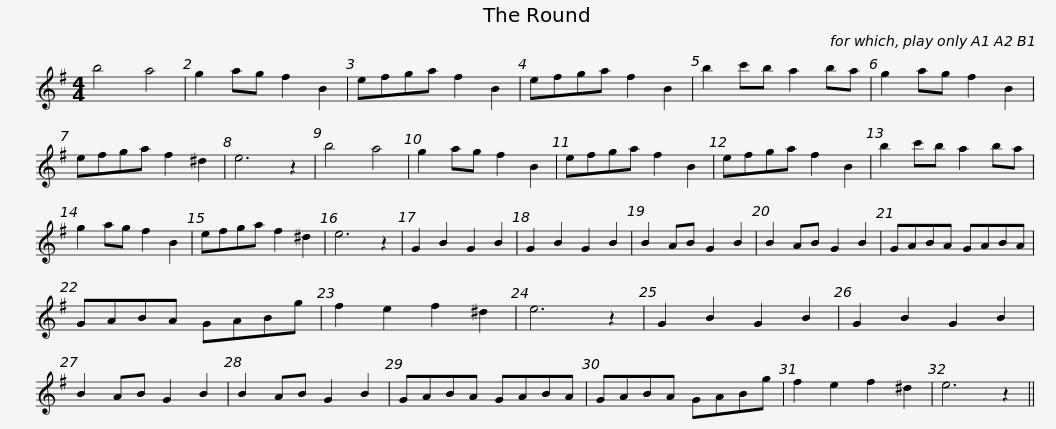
X:1
L:1/8
M:4/4
I:linebreak $
K:Emin
V:1 treble
V:1
 b4 a4 | g2 ag f2 B2 | efga f2 B2 | efga f2 B2 | b2 c'b a2 ba | %5
 g2 ag f2 B2 | efga f2 ^d2 |$ e6 z2 | b4 a4 | g2 ag f2 B2 | %10
 efga f2 B2 | efga f2 B2 | b2 c'b a2 ba | g2 ag f2 B2 | efga f2 ^d2 |$ %15
 e6 z2 | G2 B2 G2 B2 | G2 B2 G2 B2 | B2 AB G2 B2 | B2 AB G2 B2 | %20
 GABA GABA | GABA GABg | f2 e2 f2 ^d2 |$ e6 z2 | G2 B2 G2 B2 | %25
 G2 B2 G2 B2 | B2 AB G2 B2 | B2 AB G2 B2 | GABA GABA | GABA GABg | %30
 f2 e2 f2 ^d2 |$ e6 z2 || %32
